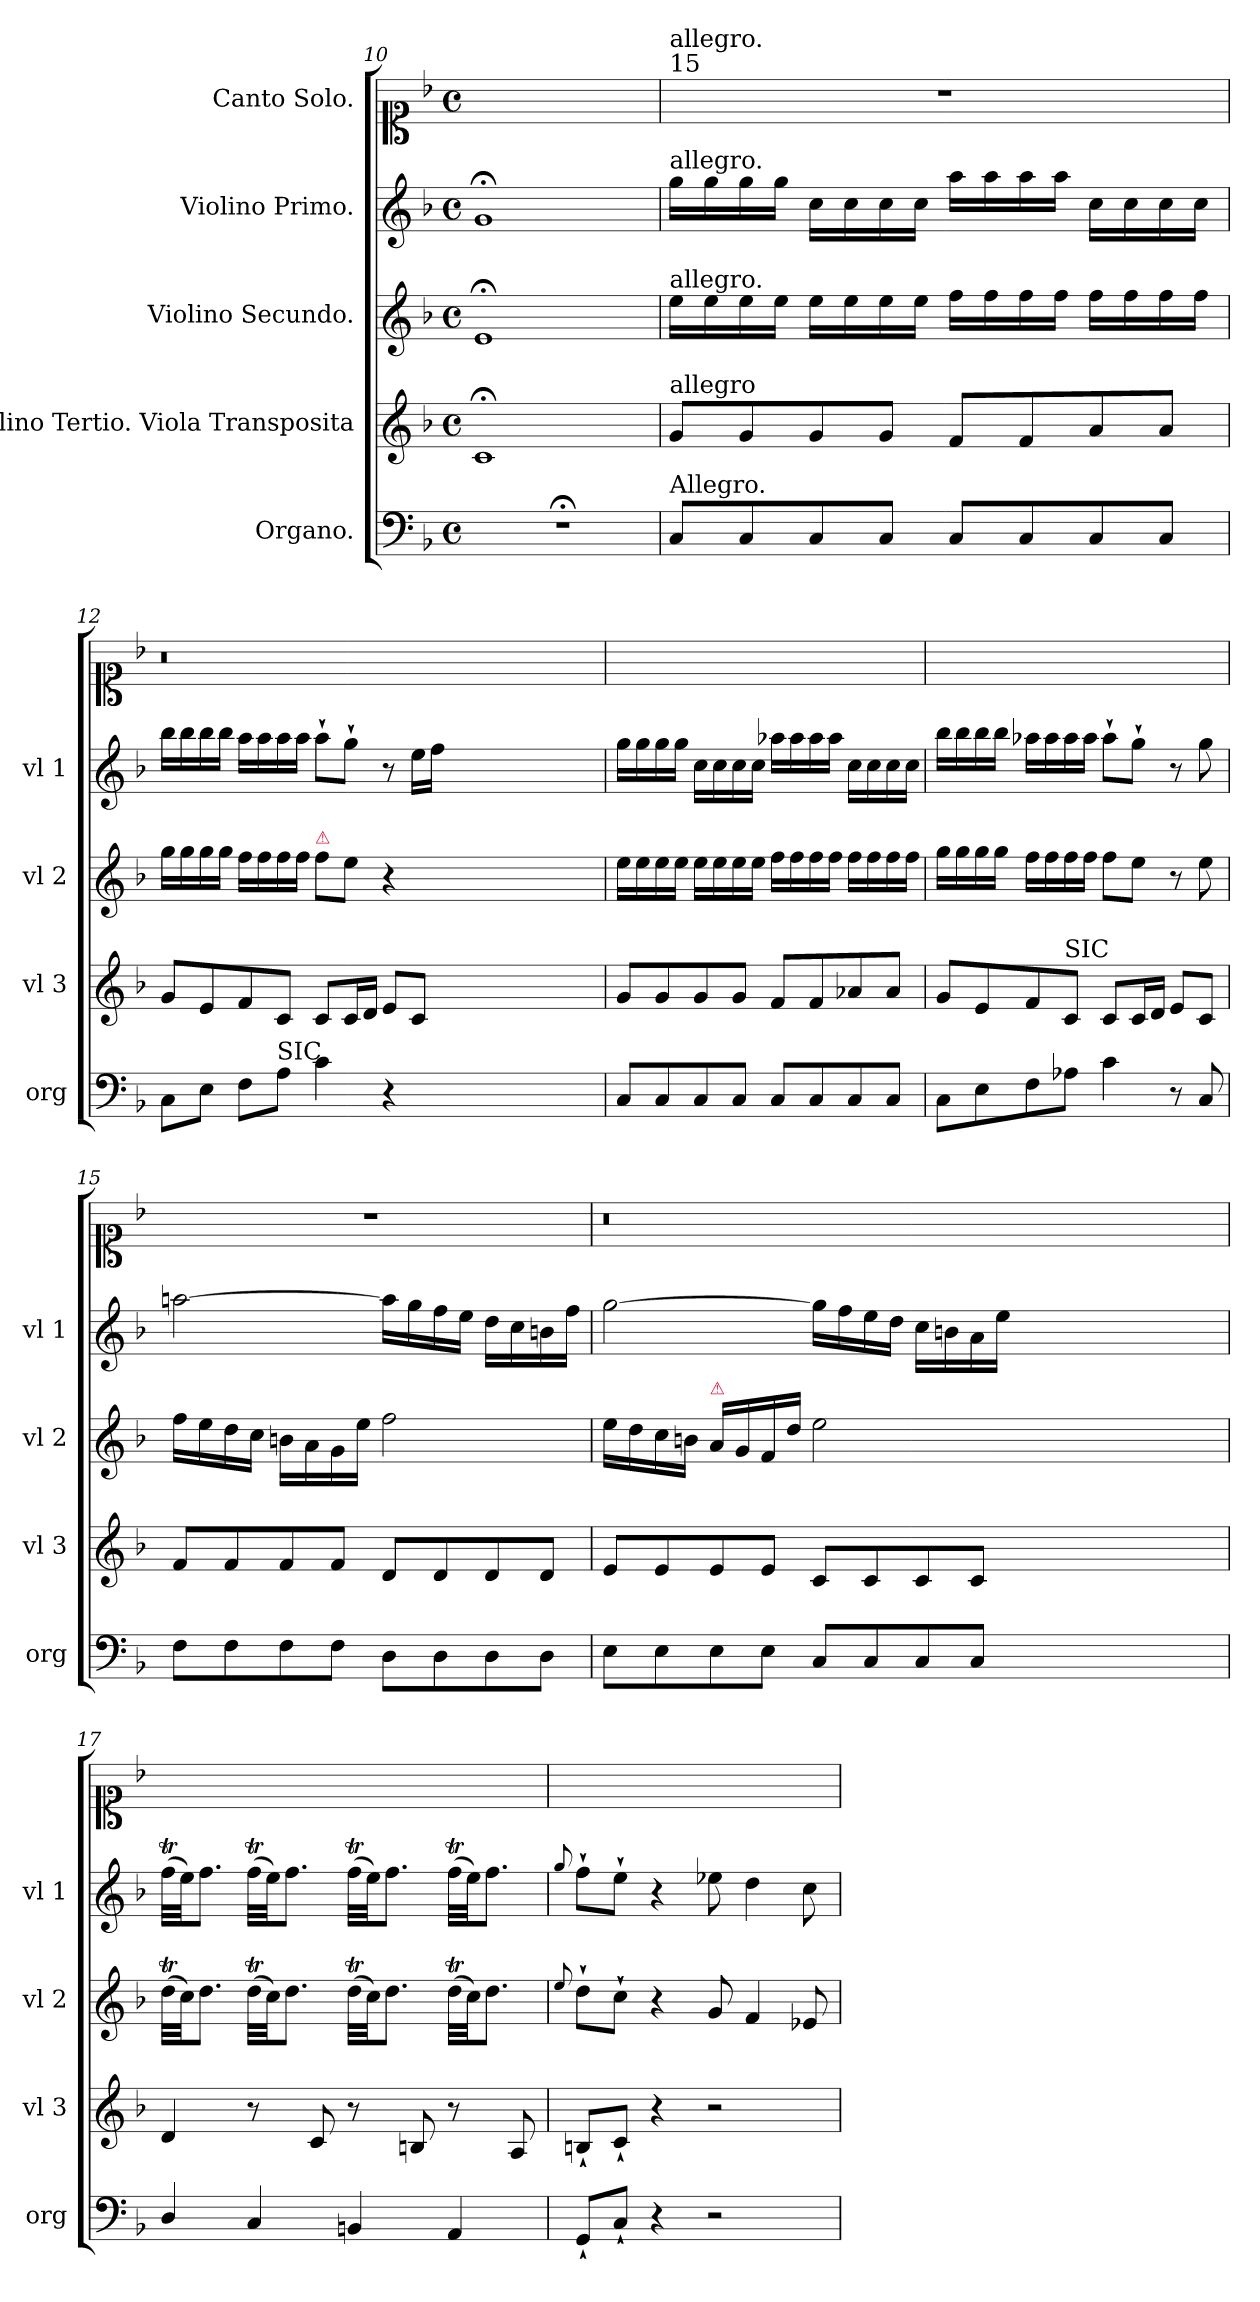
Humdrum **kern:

**kern	**dynam	**kern	**dynam	**kern	**dynam	**kern	**dynam	**kern
*part5	*part5	*part4	*part4	*part3	*part3	*part2	*part2	*part1
*staff5	*staff5	*staff4	*staff4	*staff3	*staff3	*staff2	*staff2	*staff1
*I"Organo.	*	*I"Violino Tertio. Viola Transposita	*	*I"Violino Secundo.	*	*I"Violino Primo.	*	*I"Canto Solo.
*I'org	*	*I'vl 3	*	*I'vl 2	*	*I'vl 1	*	*
*clefF4	*	*clefG2	*	*clefG2	*	*clefG2	*	*clefC1
*k[b-]	*	*k[b-]	*	*k[b-]	*	*k[b-]	*	*k[b-]
*M4/4	*	*M4/4	*	*M4/4	*	*M4/4	*	*M4/4
*met(c)	*	*met(c)	*	*met(c)	*	*met(c)	*	*met(c)
=10	=10	=10	=10	=10	=10	=10	=10	=10
1r;<	.	1c;<	.	1e;<	.	1g;<	.	1ryy
=11	=11	=11	=11	=11	=11	=11	=11	=11
!	!	!	!	!	!	!	!	!LO:TX:a:t=15
!	!	!	!	!	!	!	!	!LO:TX:a:t=allegro.
!	!	!	!	!	!	!LO:TX:a:t=allegro.	!	!
!	!	!	!	!LO:TX:a:t=allegro.	!	!	!	!
!	!	!LO:TX:a:t=allegro	!	!	!	!	!	!
!LO:TX:a:t=Allegro.	!	!	!	!	!	!	!	!
8C/L	.	8g/L	.	16ee\LL	.	16gg\LL	.	1r
.	.	.	.	16ee\	.	16gg\	.	.
8C/	.	8g/	.	16ee\	.	16gg\	.	.
.	.	.	.	16ee\JJ	.	16gg\JJ	.	.
8C/	.	8g/	.	16ee\LL	.	16cc\LL	.	.
.	.	.	.	16ee\	.	16cc\	.	.
8C/J	.	8g/J	.	16ee\	.	16cc\	.	.
.	.	.	.	16ee\JJ	.	16cc\JJ	.	.
8C/L	.	8f/L	.	16ff\LL	.	16aa\LL	.	.
.	.	.	.	16ff\	.	16aa\	.	.
8C/	.	8f/	.	16ff\	.	16aa\	.	.
.	.	.	.	16ff\JJ	.	16aa\JJ	.	.
8C/	.	8a/	.	16ff\LL	.	16cc\LL	.	.
.	.	.	.	16ff\	.	16cc\	.	.
8C/J	.	8a/J	.	16ff\	.	16cc\	.	.
.	.	.	.	16ff\JJ	.	16cc\JJ	.	.
=12	=12	=12	=12	=12	=12	=12	=12	=12
8C\L	.	8g/L	.	16gg\LL	.	16bb-\LL	.	0.r
.	.	.	.	16gg\	.	16bb-\	.	.
8E\J	.	8e/	.	16gg\	.	16bb-\	.	.
.	.	.	.	16gg\JJ	.	16bb-\JJ	.	.
8F\L	.	8f/	.	16ff\LL	.	16aa\LL	.	.
.	.	.	.	16ff\	.	16aa\	.	.
!LO:TX:a:t=SIC	!	!	!	!	!	!	!	!
8A\J	.	8c/J	.	16ff\	.	16aa\	.	.
.	.	.	.	16ff\JJ	.	16aa\JJ	.	.
!	!	!	!	!LO:TX:a:color=crimson:t=⚠	!	!	!	!
4c\	.	8c/L	.	8ff\L	.	8aa`\L	.	.
.	.	16c/L	.	8ee\J	.	8gg`\J	.	.
.	.	16d/JJ	.	.	.	.	.	.
4r	.	8e/L	.	4r	.	8r	.	.
.	.	8c/J	.	.	.	16ee\LL	piano	.
.	.	.	.	.	.	16ff\JJ	.	.
0ryy	.	0ryy	.	0ryy	.	0ryy	.	.
=13	=13	=13	=13	=13	=13	=13	=13	=13
8C/L	piano	8g/L	piano	16ee\LL	piano	16gg\LL	.	1ryy
.	.	.	.	16ee\	.	16gg\	.	.
8C/	.	8g/	.	16ee\	.	16gg\	.	.
.	.	.	.	16ee\JJ	.	16gg\JJ	.	.
8C/	.	8g/	.	16ee\LL	.	16cc\LL	.	.
.	.	.	.	16ee\	.	16cc\	.	.
8C/J	.	8g/J	.	16ee\	.	16cc\	.	.
.	.	.	.	16ee\JJ	.	16cc\JJ	.	.
8C/L	.	8f/L	.	16ff\LL	.	16aa-X\LL	.	.
.	.	.	.	16ff\	.	16aa-\	.	.
8C/	.	8f/	.	16ff\	.	16aa-\	.	.
.	.	.	.	16ff\JJ	.	16aa-\JJ	.	.
8C/	.	8a-X/	.	16ff\LL	.	16cc\LL	.	.
.	.	.	.	16ff\	.	16cc\	.	.
8C/J	.	8a-/J	.	16ff\	.	16cc\	.	.
.	.	.	.	16ff\JJ	.	16cc\JJ	.	.
=14	=14	=14	=14	=14	=14	=14	=14	=14
8C\L	.	8g/L	.	16gg\LL	.	16bb-\LL	.	1ryy
.	.	.	.	16gg\	.	16bb-\	.	.
8E\	.	8e/	.	16gg\	.	16bb-\	.	.
.	.	.	.	16gg\JJ	.	16bb-\JJ	.	.
8F\	.	8f/	.	16ff\LL	.	16aa-X\LL	.	.
.	.	.	.	16ff\	.	16aa-\	.	.
!	!	!LO:TX:a:t=SIC	!	!	!	!	!	!
8A-X\J	.	8c/J	.	16ff\	.	16aa-\	.	.
.	.	.	.	16ff\JJ	.	16aa-\JJ	.	.
4c\	.	8c/L	.	8ff\L	.	8aa-`\L	.	.
.	.	16c/L	.	8ee\J	.	8gg`\J	.	.
.	.	16d/JJ	.	.	.	.	.	.
8r	.	8e/L	.	8r	.	8r	.	.
8C/	fort	8c/J	.	8ee\	fort.	8gg\	for.	.
=15	=15	=15	=15	=15	=15	=15	=15	=15
8F\L	.	8f/L	fort.	16ff\LL	.	[2aan\	.	1r
.	.	.	.	16ee\	.	.	.	.
8F\	.	8f/	.	16dd\	.	.	.	.
.	.	.	.	16cc\JJ	.	.	.	.
8F\	.	8f/	.	16bn\LL	.	.	.	.
.	.	.	.	16a\	.	.	.	.
8F\J	.	8f/J	.	16g\	.	.	.	.
.	.	.	.	16ee\JJ	.	.	.	.
8D\L	.	8d/L	.	2ff\	.	16aa\LL]	.	.
.	.	.	.	.	.	16gg\	.	.
8D\	.	8d/	.	.	.	16ff\	.	.
.	.	.	.	.	.	16ee\JJ	.	.
8D\	.	8d/	.	.	.	16dd\LL	.	.
.	.	.	.	.	.	16cc\	.	.
8D\J	.	8d/J	.	.	.	16bn\	.	.
.	.	.	.	.	.	16ff\JJ	.	.
=16	=16	=16	=16	=16	=16	=16	=16	=16
8E\L	.	8e/L	.	16ee\LL	.	[2gg\	.	0.r
.	.	.	.	16dd\	.	.	.	.
8E\	.	8e/	.	16cc\	.	.	.	.
.	.	.	.	16bn\JJ	.	.	.	.
!	!	!	!	!LO:TX:a:color=crimson:t=⚠	!	!	!	!
8E\	.	8e/	.	16a/LL	.	.	.	.
.	.	.	.	16g/	.	.	.	.
8E\J	.	8e/J	.	16f/	.	.	.	.
.	.	.	.	16dd\JJ	.	.	.	.
8C/L	.	8c/L	.	2ee\	.	16gg\LL]	.	.
.	.	.	.	.	.	16ff\	.	.
8C/	.	8c/	.	.	.	16ee\	.	.
.	.	.	.	.	.	16dd\JJ	.	.
8C/	.	8c/	.	.	.	16cc\LL	.	.
.	.	.	.	.	.	16bn\	.	.
8C/J	.	8c/J	.	.	.	16a\	.	.
.	.	.	.	.	.	16ee\JJ	.	.
0ryy	.	0ryy	.	0ryy	.	0ryy	.	.
=17	=17	=17	=17	=17	=17	=17	=17	=17
4D/	.	4d/	.	(32ddT\LLL	.	(32ffT\LLL	.	1ryy
.	.	.	.	32cc\JJ)	.	32ee\JJ)	.	.
.	.	.	.	8.dd\J	.	8.ff\J	.	.
4C/	.	8r	.	(32ddT\LLL	.	(32ffT\LLL	.	.
.	.	.	.	32cc\JJ)	.	32ee\JJ)	.	.
.	.	.	.	8.dd\J	.	8.ff\J	.	.
.	.	8c/	.	.	.	.	.	.
4BBn/	.	8r	.	(32ddT\LLL	.	(32ffT\LLL	.	.
.	.	.	.	32cc\JJ)	.	32ee\JJ)	.	.
.	.	.	.	8.dd\J	.	8.ff\J	.	.
.	.	8Bn/	.	.	.	.	.	.
4AA/	.	8r	.	(32ddT\LLL	.	(32ffT\LLL	.	.
.	.	.	.	32cc\JJ)	.	32ee\JJ)	.	.
.	.	.	.	8.dd\J	.	8.ff\J	.	.
.	.	8A/	.	.	.	.	.	.
=18	=18	=18	=18	=18	=18	=18	=18	=18
.	.	.	.	8qqee/	.	8qqgg/	.	.
8GG`/L	.	8Bn`/L	.	8dd`\L	.	8ff`\L	.	1ryy
8C`/J	.	8c`/J	.	8cc`\J	.	8ee`\J	.	.
4r	.	4r	.	4r	.	4r	.	.
2r	.	2r	.	8g/	.	8ee-X\	.	.
.	.	.	.	4f/	.	4dd\	.	.
.	.	.	.	8e-X/	.	8cc\	.	.
=	=	=	=	=	=	=	=	=
*-	*-	*-	*-	*-	*-	*-	*-	*-
